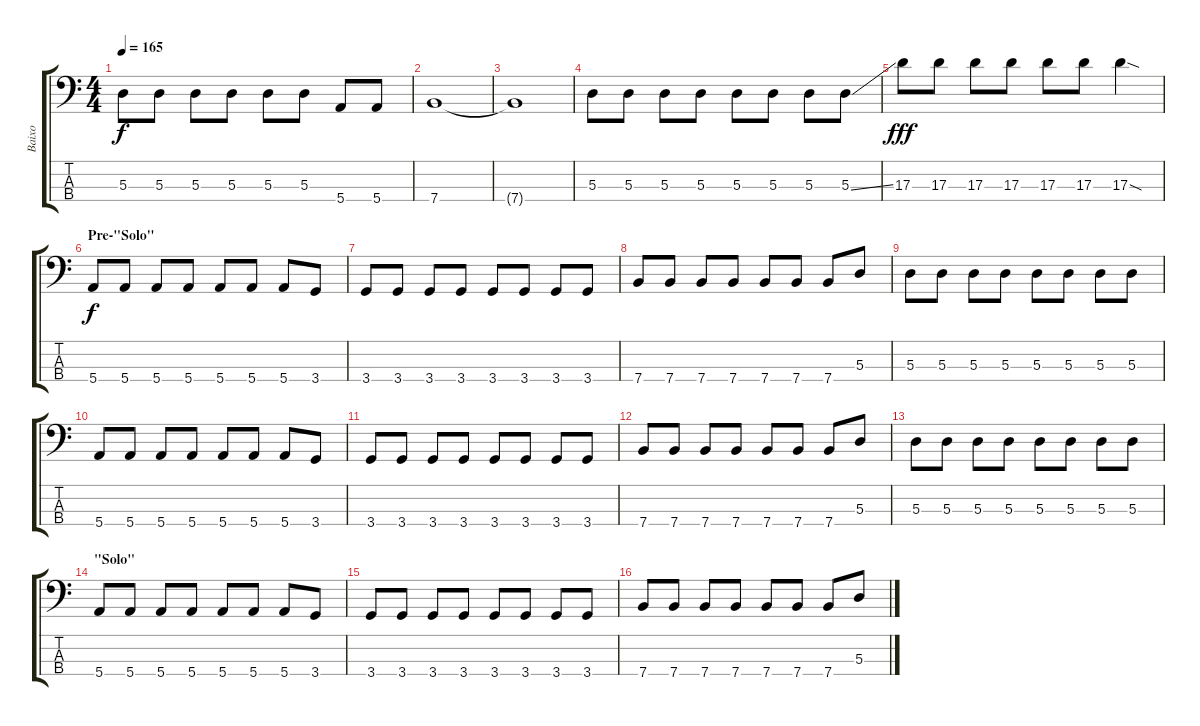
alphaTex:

\track ("Baixo" "Baixo") {instrument electricbassfinger}
\staff {score tabs}
\tuning (G2 D2 A1 E1) {hide}
\ts (4 4)
\tempo 165
\clef f4
\ks c
5.3.8{dy f} 5.3.8 5.3.8 5.3.8 5.3.8 5.3.8 5.4.8 5.4.8 |
7.4.1 |
7.4{t}.1 |
5.3.8 5.3.8 5.3.8 5.3.8 5.3.8 5.3.8 5.3.8 5.3{ss}.8 |
17.3.8{dy fff} 17.3.8 17.3.8 17.3.8 17.3.8 17.3.8 17.3{sod}.4 |
\section ("" "Pre-\"Solo\"")
5.4.8{dy f} 5.4.8 5.4.8 5.4.8 5.4.8 5.4.8 5.4.8 3.4.8 |
3.4.8 3.4.8 3.4.8 3.4.8 3.4.8 3.4.8 3.4.8 3.4.8 |
7.4.8 7.4.8 7.4.8 7.4.8 7.4.8 7.4.8 7.4.8 5.3.8 |
5.3.8 5.3.8 5.3.8 5.3.8 5.3.8 5.3.8 5.3.8 5.3.8 |
5.4.8 5.4.8 5.4.8 5.4.8 5.4.8 5.4.8 5.4.8 3.4.8 |
3.4.8 3.4.8 3.4.8 3.4.8 3.4.8 3.4.8 3.4.8 3.4.8 |
7.4.8 7.4.8 7.4.8 7.4.8 7.4.8 7.4.8 7.4.8 5.3.8 |
5.3.8 5.3.8 5.3.8 5.3.8 5.3.8 5.3.8 5.3.8 5.3.8 |
\section ("" "\"Solo\"")
5.4.8 5.4.8 5.4.8 5.4.8 5.4.8 5.4.8 5.4.8 3.4.8 |
3.4.8 3.4.8 3.4.8 3.4.8 3.4.8 3.4.8 3.4.8 3.4.8 |
7.4.8 7.4.8 7.4.8 7.4.8 7.4.8 7.4.8 7.4.8 5.3.8
